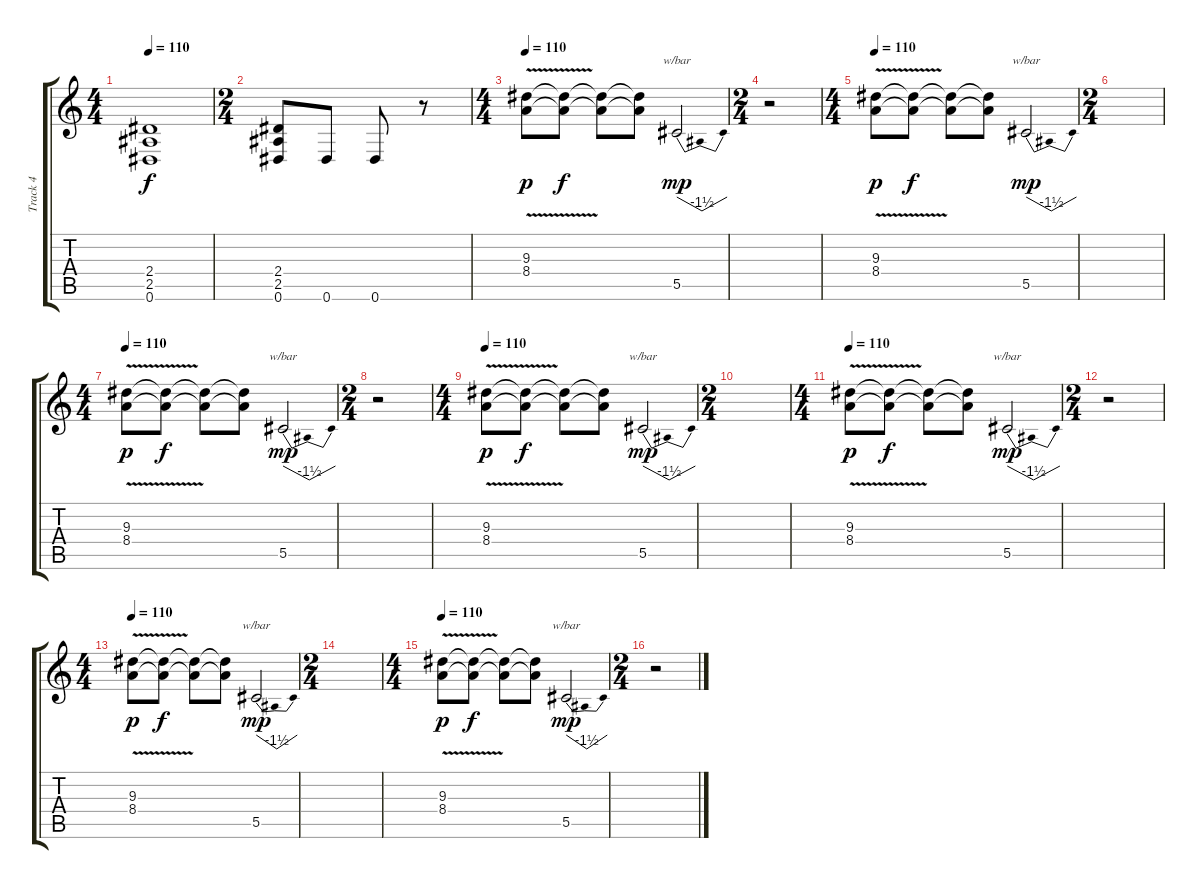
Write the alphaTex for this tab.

\track ("Track 4" "Track 4") {instrument distortionguitar}
\staff {score tabs}
\tuning (Eb4 Bb3 Gb3 Db3 Ab2 Eb2) {hide}
\ts (4 4)
\tempo 110
\clef g2
\ks c
(2.4 2.5 0.6).1{dy f} |
\ts (2 4)
(2.4 2.5 0.6).8 0.6.8 0.6.8 r.8 |
\ts (4 4)
\tempo 110
(9.3{v} 8.4{v}).8{dy p} (9.3{t} 8.4{t}).8{dy f} (9.3{t} 8.4{t}).8 (9.3{t} 8.4{t}).8 5.5.2{tbe (dip default 0 0 30 -6 60 0) dy mp} |
\ts (2 4)
r.2 |
\ts (4 4)
\tempo 110
(9.3{v} 8.4{v}).8{dy p} (9.3{t} 8.4{t}).8{dy f} (9.3{t} 8.4{t}).8 (9.3{t} 8.4{t}).8 5.5.2{tbe (dip default 0 0 30 -6 60 0) dy mp} |
\ts (2 4)
|
\ts (4 4)
\tempo 110
(9.3{v} 8.4{v}).8{dy p} (9.3{t} 8.4{t}).8{dy f} (9.3{t} 8.4{t}).8 (9.3{t} 8.4{t}).8 5.5.2{tbe (dip default 0 0 30 -6 60 0) dy mp} |
\ts (2 4)
r.2 |
\ts (4 4)
\tempo 110
(9.3{v} 8.4{v}).8{dy p} (9.3{t} 8.4{t}).8{dy f} (9.3{t} 8.4{t}).8 (9.3{t} 8.4{t}).8 5.5.2{tbe (dip default 0 0 30 -6 60 0) dy mp} |
\ts (2 4)
|
\ts (4 4)
\tempo 110
(9.3{v} 8.4{v}).8{dy p} (9.3{t} 8.4{t}).8{dy f} (9.3{t} 8.4{t}).8 (9.3{t} 8.4{t}).8 5.5.2{tbe (dip default 0 0 30 -6 60 0) dy mp} |
\ts (2 4)
r.2 |
\ts (4 4)
\tempo 110
(9.3{v} 8.4{v}).8{dy p} (9.3{t} 8.4{t}).8{dy f} (9.3{t} 8.4{t}).8 (9.3{t} 8.4{t}).8 5.5.2{tbe (dip default 0 0 30 -6 60 0) dy mp} |
\ts (2 4)
|
\ts (4 4)
\tempo 110
(9.3{v} 8.4{v}).8{dy p} (9.3{t} 8.4{t}).8{dy f} (9.3{t} 8.4{t}).8 (9.3{t} 8.4{t}).8 5.5.2{tbe (dip default 0 0 30 -6 60 0) dy mp} |
\ts (2 4)
r.2
